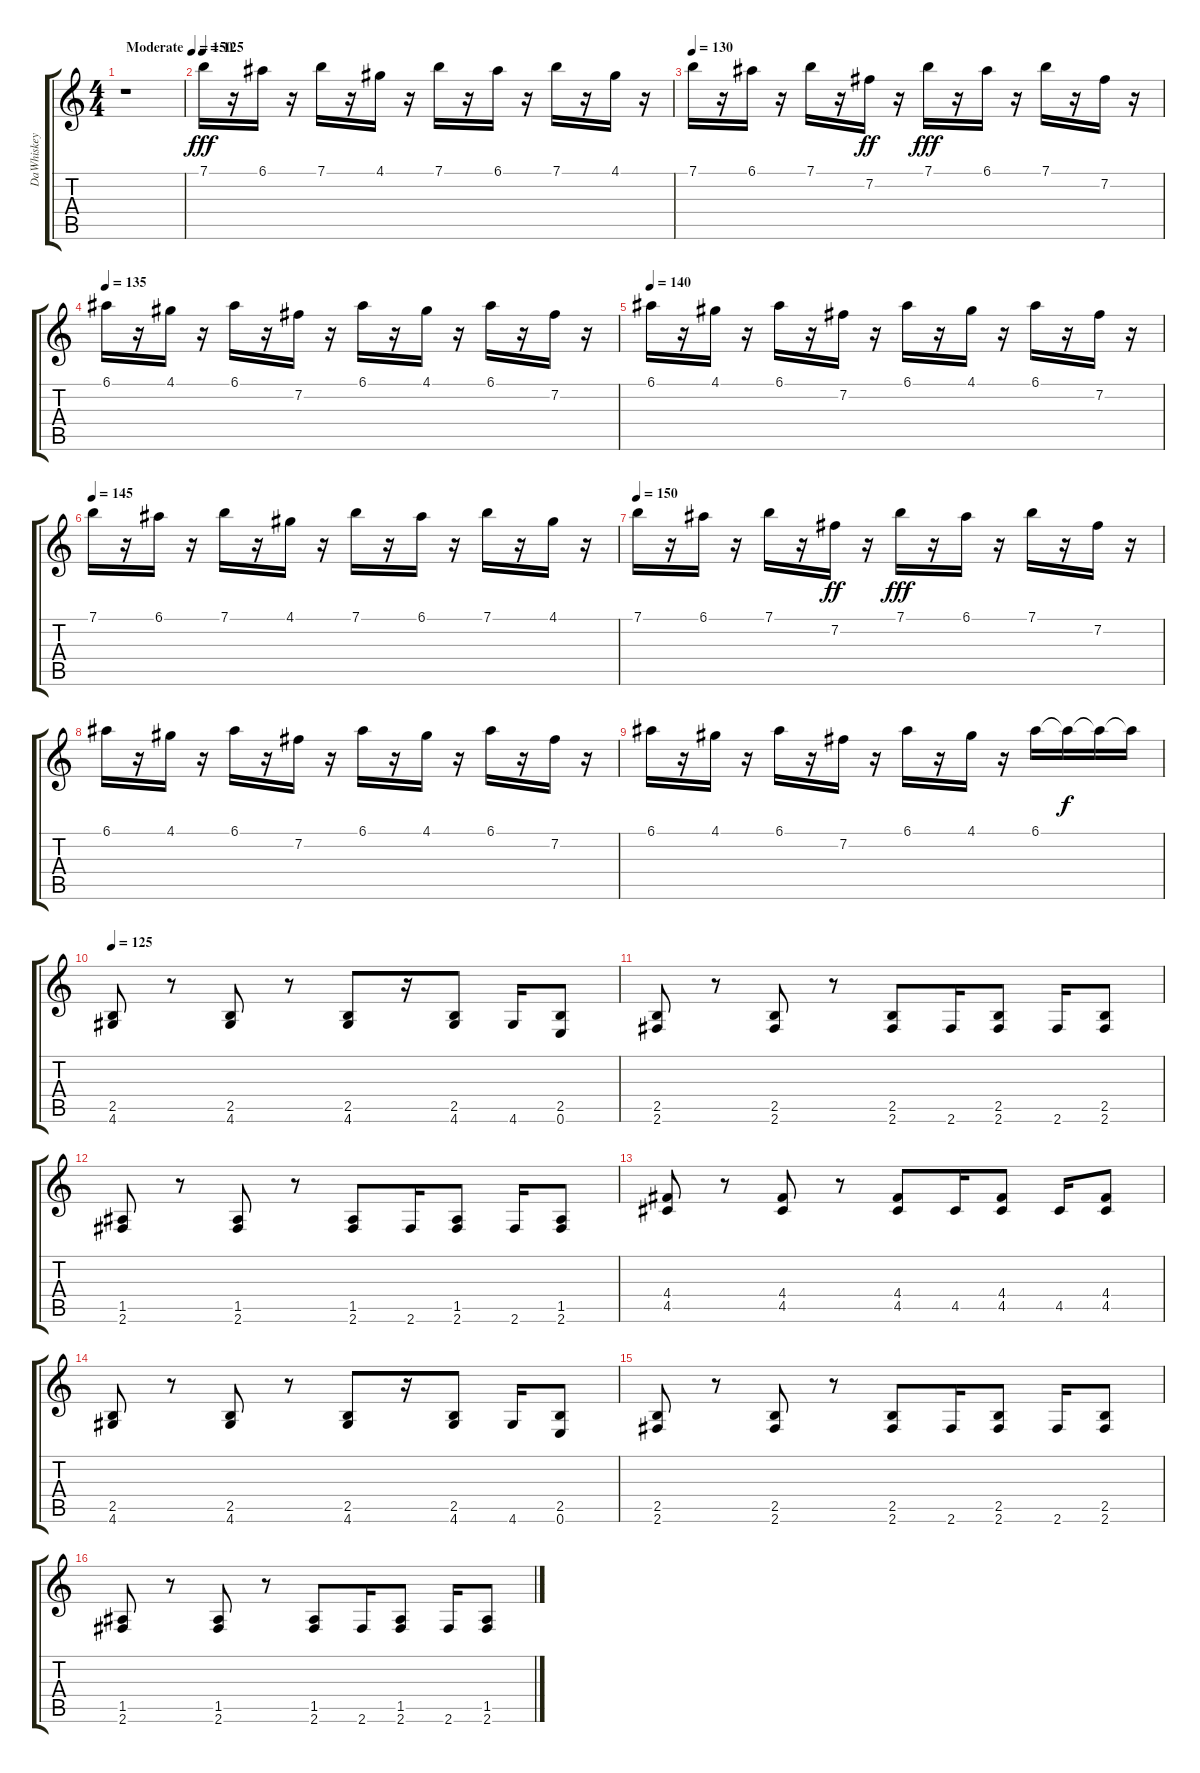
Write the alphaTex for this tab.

\track ("DaWhiskey" "DaWhiskey") {instrument distortionguitar}
\staff {score tabs}
\tuning (E4 B3 G3 D3 A2 E2) {hide}
\ts (4 4)
\tempo (150 "Moderate")
\tempo 120
\tempo (150 "Moderate")
\clef g2
\ks c
r.1{dy fff instrument distortionguitar} |
\tempo 125
7.1.16 r.16 6.1.16 r.16 7.1.16 r.16 4.1.16 r.16 7.1.16 r.16 6.1.16 r.16 7.1.16 r.16 4.1.16 r.16 |
\tempo 130
7.1.16 r.16 6.1.16 r.16 7.1.16 r.16 7.2.16{dy ff} r.16 7.1.16{dy fff} r.16 6.1.16 r.16 7.1.16 r.16 7.2.16 r.16 |
\tempo 135
6.1.16 r.16 4.1.16 r.16 6.1.16 r.16 7.2.16 r.16 6.1.16 r.16 4.1.16 r.16 6.1.16 r.16 7.2.16 r.16 |
\tempo 140
6.1.16 r.16 4.1.16 r.16 6.1.16 r.16 7.2.16 r.16 6.1.16 r.16 4.1.16 r.16 6.1.16 r.16 7.2.16 r.16 |
\tempo 145
7.1.16 r.16 6.1.16 r.16 7.1.16 r.16 4.1.16 r.16 7.1.16 r.16 6.1.16 r.16 7.1.16 r.16 4.1.16 r.16 |
\tempo 150
7.1.16 r.16 6.1.16 r.16 7.1.16 r.16 7.2.16{dy ff} r.16 7.1.16{dy fff} r.16 6.1.16 r.16 7.1.16 r.16 7.2.16 r.16 |
6.1.16 r.16 4.1.16 r.16 6.1.16 r.16 7.2.16 r.16 6.1.16 r.16 4.1.16 r.16 6.1.16 r.16 7.2.16 r.16 |
6.1.16 r.16 4.1.16 r.16 6.1.16 r.16 7.2.16 r.16 6.1.16 r.16 4.1.16 r.16 6.1.16 6.1{t}.16{dy f} 6.1{t}.16 6.1{t}.16 |
\tempo 125
(2.5 4.6).8 r.8 (2.5 4.6).8 r.8 (2.5 4.6).8 r.16 (2.5 4.6).8 4.6.16 (2.5 0.6).8 |
(2.5 2.6).8 r.8 (2.5 2.6).8 r.8 (2.5 2.6).8 2.6.16 (2.5 2.6).8 2.6.16 (2.5 2.6).8 |
(1.5 2.6).8 r.8 (1.5 2.6).8 r.8 (1.5 2.6).8 2.6.16 (1.5 2.6).8 2.6.16 (1.5 2.6).8 |
(4.4 4.5).8 r.8 (4.4 4.5).8 r.8 (4.4 4.5).8 4.5.16 (4.4 4.5).8 4.5.16 (4.4 4.5).8 |
(2.5 4.6).8 r.8 (2.5 4.6).8 r.8 (2.5 4.6).8 r.16 (2.5 4.6).8 4.6.16 (2.5 0.6).8 |
(2.5 2.6).8 r.8 (2.5 2.6).8 r.8 (2.5 2.6).8 2.6.16 (2.5 2.6).8 2.6.16 (2.5 2.6).8 |
(1.5 2.6).8 r.8 (1.5 2.6).8 r.8 (1.5 2.6).8 2.6.16 (1.5 2.6).8 2.6.16 (1.5 2.6).8
